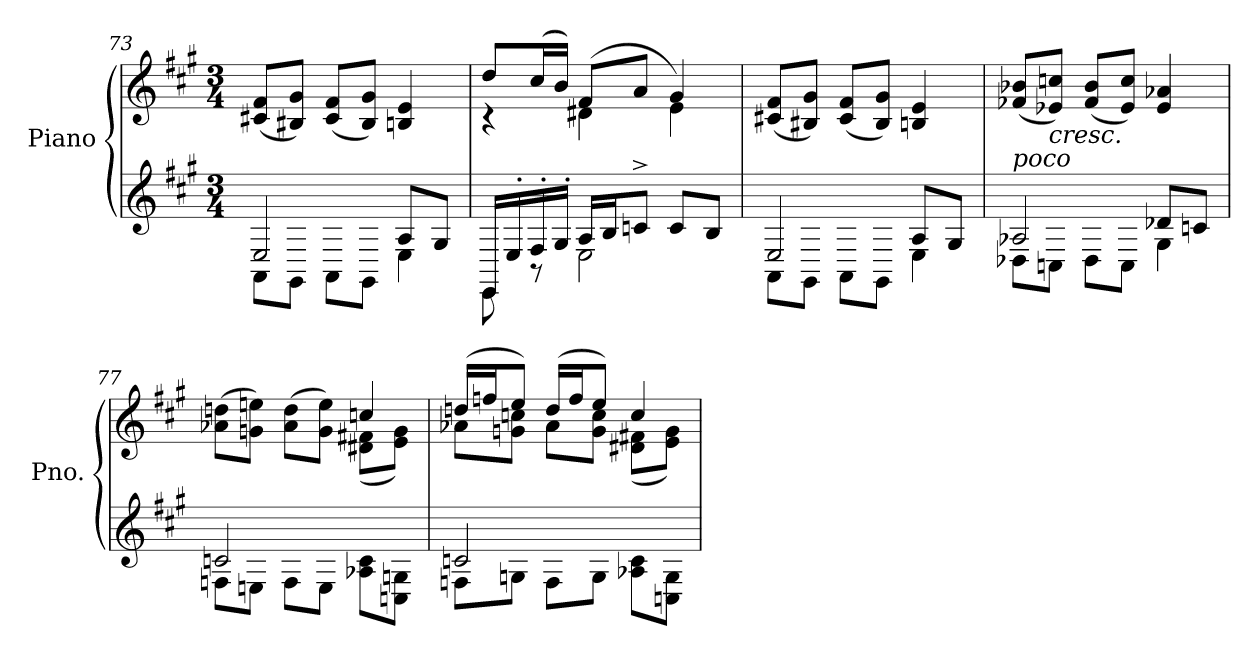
**kern	**kern
*part1	*part1
*staff2	*staff1
*I"Piano	*
*I'Pno.	*
!!LO:LB:g=z
*clefG2	*clefG2
*k[f#c#g#]	*k[f#c#g#]
*M3/4	*M3/4
=73	=73
*^	*
2E/	8AA\L	(<8c#X/ 8f#/L
.	8GG#\J	8B#X/ 8g#/J)
.	8AA\L	(<8c#/ 8f#/L
.	8GG#\J	8B#/ 8g#/J)
8A/L	4E\	4Bn/ 4e/
8G#/J	.	.
=74	=74	=74
*	*	*^
16EE/LL	8EE\	8dd/L	4r
16E'/	.	.	.
16F#'/	8r	(>16cc#/L	.
16G#'/JJ	.	16b/JJ)	.
16A/LL	2E\	(>8f#/L	4d#X\
16B/J	.	.	.
8cn^/J	.	8a/J	.
8c/L	.	4g#/)	4e\
8B/J	.	.	.
*	*	*v	*v
=75	=75	=75
2E/	8AA\L	(<8c#X/ 8f#/L
.	8GG#\J	8B#X/ 8g#/J)
.	8AA\L	(<8c#/ 8f#/L
.	8GG#\J	8B#/ 8g#/J)
8A/L	4E\	4Bn/ 4e/
8G#/J	.	.
=76	=76	=76
!LO:TX:a:i:t=poco	!	!
2A-X/	8D-X\L	(<8f-X/ 8b-X/L
!	!LO:TX:a:i:t=cresc.	!
.	8Cn\J	8e-X/ 8ccn/J)
.	8D-\L	(<8f-/ 8b-/L
.	8C\J	8e-/ 8cc/J)
8d-X/L	4G#\	4e-/ 4a-X/
8cn/J	.	.
=77	=77	=77
*	*	*^
2cn/	8Fn\L	(>8a-X\ 8ddn\L	2ryy
.	8En\J	8gn\ 8een\J)	.
.	8F\L	(>8a-\ 8dd\L	.
.	8E\J	8g\ 8ee\J)	.
4ryy	8A-X\ 8c\L	4ccn/	(<8d#X\ 8f#X\L
.	8Cn\ 8Gn\J	.	8e\ 8g\J)
!!LO:LB:g=z	!!
=78	=78	=78	=78
2cn/	8Fn\L	(>16ddn/LL	8a-X\L
.	.	16ffn/J	.
.	8Gn\J	8ee/J)	8gn\ 8ccn\J
.	8F\L	(>16dd/LL	8a-\L
.	.	16ff/J	.
.	8G\J	8ee/J)	8g\ 8cc\J
4ryy	8A-X\ 8c\L	4cc/	(<8d#X\ 8f#X\L
.	8Cn\ 8G\J	.	8e\ 8g\J)
*v	*v	*	*
*	*v	*v
=	=
*-	*-
